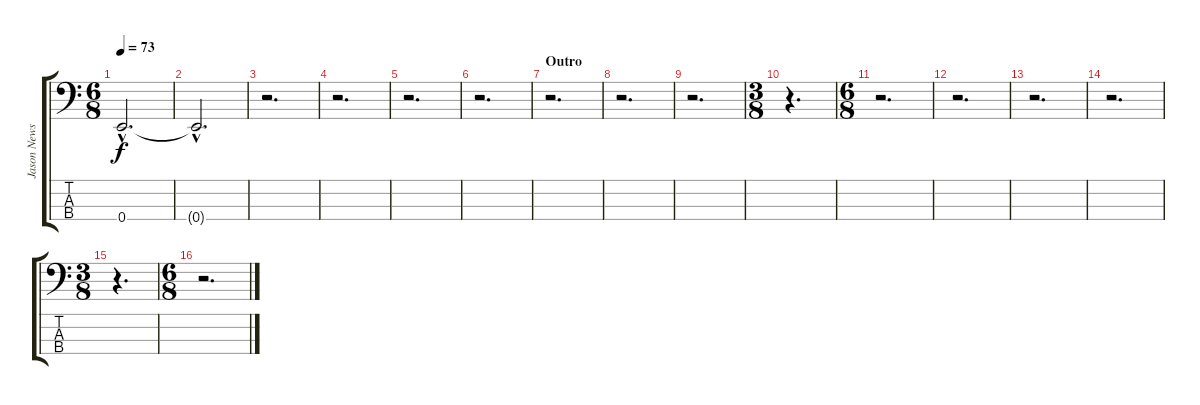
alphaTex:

\track ("Jason Newsted" "Jason News") {instrument electricbasspick}
\staff {score tabs}
\tuning (G2 D2 A1 E1) {hide}
\ts (6 8)
\tempo 73
\clef f4
\ks c
0.4{hac t}.2{d dy f} |
0.4{hac t}.2{d} |
r.2{d} |
r.2{d} |
r.2{d} |
r.2{d} |
\section ("" "Outro")
r.2{d} |
r.2{d} |
r.2{d} |
\ts (3 8)
r.4{d} |
\ts (6 8)
r.2{d} |
r.2{d} |
r.2{d} |
r.2{d} |
\ts (3 8)
r.4{d} |
\ts (6 8)
r.2{d}
